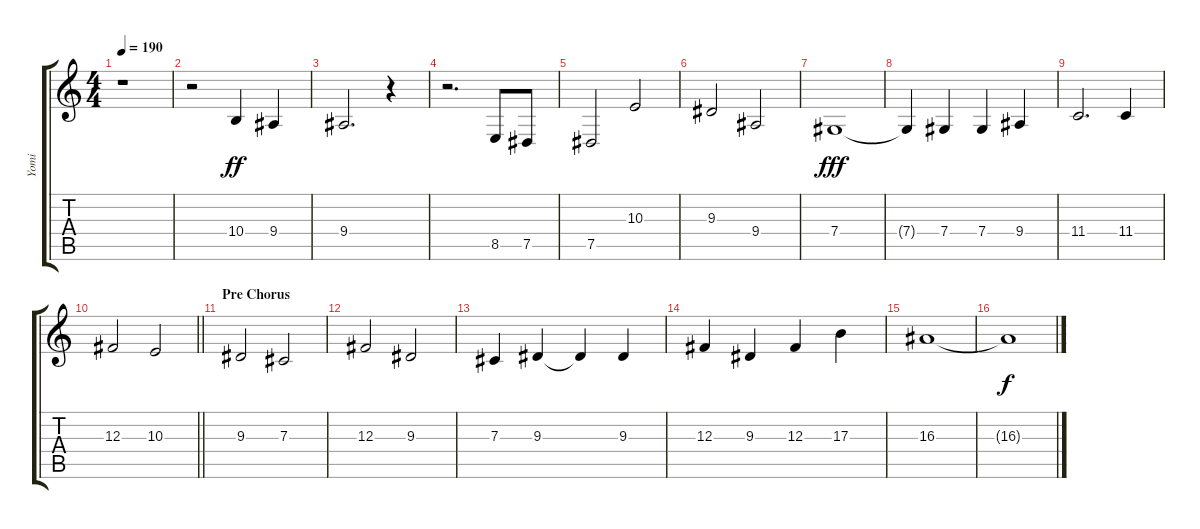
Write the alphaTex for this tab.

\track ("Yomi" "Yomi") {instrument oboe}
\staff {score tabs}
\tuning (Eb4 Bb3 Gb3 Db3 Ab2 Eb2) {hide}
\ts (4 4)
\tempo 190
\clef g2
\ks c
r.1{dy ff} |
r.2 10.4.4 9.4.4 |
9.4.2{d} r.4 |
r.2{d} 8.5.8 7.5.8 |
7.5.2 10.3.2 |
9.3.2 9.4.2 |
7.4.1{dy fff} |
7.4{t}.4 7.4.4 7.4.4 9.4.4 |
11.4.2{d} 11.4.4 |
\barLineRight lightlight
12.3.2 10.3.2 |
\section ("" "Pre Chorus")
9.3.2 7.3.2 |
12.3.2 9.3.2 |
7.3.4 9.3.4 9.3{t}.4 9.3.4 |
12.3.4 9.3.4 12.3.4 17.3.4 |
16.3.1 |
16.3{t}.1{dy f volume 0}
